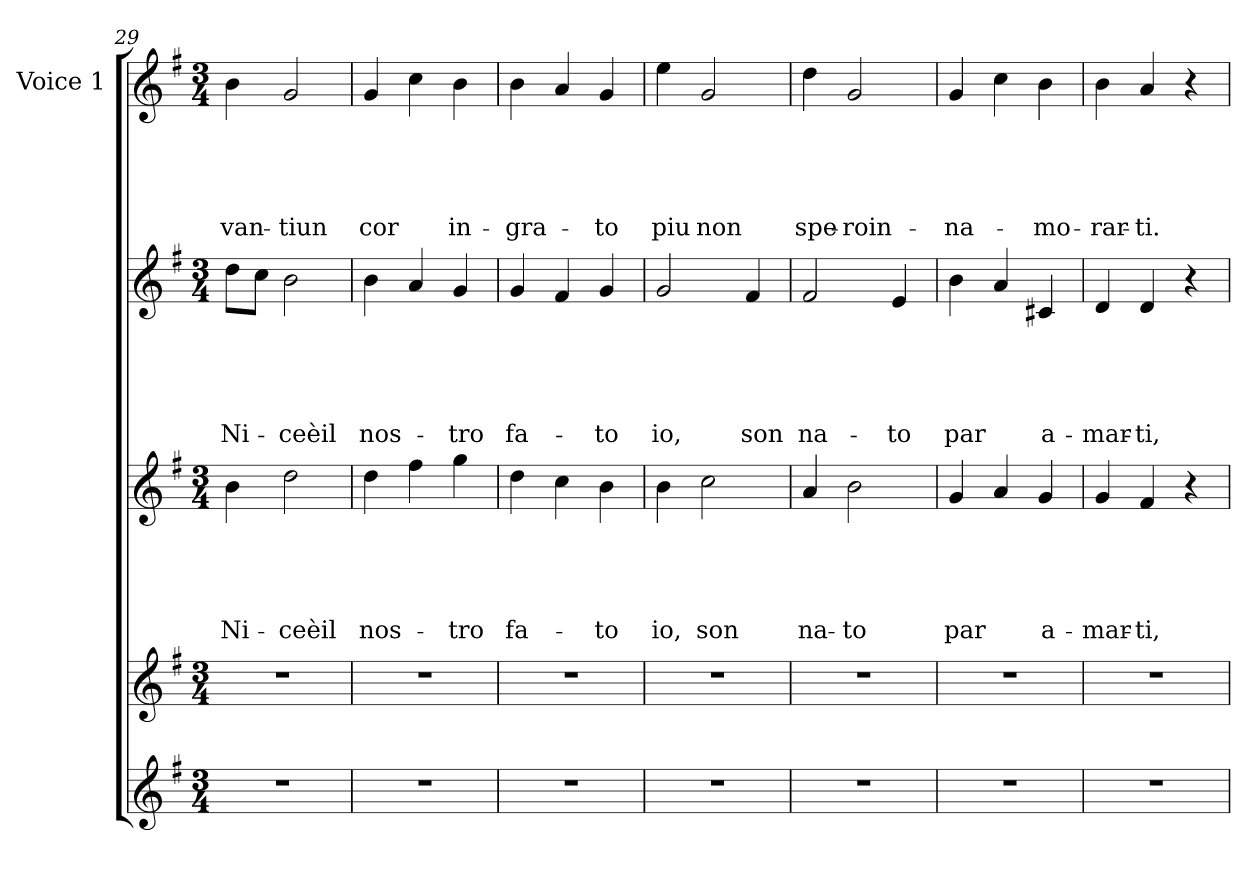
**kern	**kern	**kern	**text	**text	**text	**text	**text	**kern	**text	**text	**text	**text	**text	**kern	**text	**text	**text	**text	**text
*part5	*part4	*part3	*part3	*part3	*part3	*part3	*part3	*part2	*part2	*part2	*part2	*part2	*part2	*part1	*part1	*part1	*part1	*part1	*part1
*staff5	*staff4	*staff3	*staff3	*staff3	*staff3	*staff3	*staff3	*staff2	*staff2	*staff2	*staff2	*staff2	*staff2	*staff1	*staff1	*staff1	*staff1	*staff1	*staff1
*	*	*	*	*	*	*	*	*	*	*	*	*	*	*I"Voice 1	*	*	*	*	*
*clefG2	*clefG2	*clefG2	*	*	*	*	*	*clefG2	*	*	*	*	*	*clefG2	*	*	*	*	*
*k[f#]	*k[f#]	*k[f#]	*	*	*	*	*	*k[f#]	*	*	*	*	*	*k[f#]	*	*	*	*	*
*G:	*G:	*G:	*	*	*	*	*	*G:	*	*	*	*	*	*G:	*	*	*	*	*
*M3/4	*M3/4	*M3/4	*	*	*	*	*	*M3/4	*	*	*	*	*	*M3/4	*	*	*	*	*
=29	=29	=29	=29	=29	=29	=29	=29	=29	=29	=29	=29	=29	=29	=29	=29	=29	=29	=29	=29
2.r	2.r	4b\	.	.	.	.	Ni-	8dd\L	.	.	.	.	Ni-	4b\	.	.	.	.	van-
.	.	.	.	.	.	.	.	8cc\J	.	.	.	.	.	.	.	.	.	.	.
.	.	2dd\	.	.	.	.	-ceèil	2b\	.	.	.	.	-ceèil	2g/	.	.	.	.	-tiun
=30	=30	=30	=30	=30	=30	=30	=30	=30	=30	=30	=30	=30	=30	=30	=30	=30	=30	=30	=30
2.r	2.r	4dd\	.	.	.	.	nos-	4b\	.	.	.	.	nos-	4g/	.	.	.	.	cor
.	.	4ff#\	.	.	.	.	.	4a/	.	.	.	.	.	4cc\	.	.	.	.	.
.	.	4gg\	.	.	.	.	-tro	4g/	.	.	.	.	-tro	4b\	.	.	.	.	in-
=31	=31	=31	=31	=31	=31	=31	=31	=31	=31	=31	=31	=31	=31	=31	=31	=31	=31	=31	=31
2.r	2.r	4dd\	.	.	.	.	fa-	4g/	.	.	.	.	fa-	4b\	.	.	.	.	-gra-
.	.	4cc\	.	.	.	.	.	4f#/	.	.	.	.	.	4a/	.	.	.	.	.
.	.	4b\	.	.	.	.	-to	4g/	.	.	.	.	-to	4g/	.	.	.	.	-to
=32	=32	=32	=32	=32	=32	=32	=32	=32	=32	=32	=32	=32	=32	=32	=32	=32	=32	=32	=32
2.r	2.r	4b\	.	.	.	.	io,	2g/	.	.	.	.	io,	4ee\	.	.	.	.	piu
.	.	2cc\	.	.	.	.	son	.	.	.	.	.	.	2g/	.	.	.	.	non
.	.	.	.	.	.	.	.	4f#/	.	.	.	.	son	.	.	.	.	.	.
=33	=33	=33	=33	=33	=33	=33	=33	=33	=33	=33	=33	=33	=33	=33	=33	=33	=33	=33	=33
2.r	2.r	4a/	.	.	.	.	na-	2f#/	.	.	.	.	na-	4dd\	.	.	.	.	spe-
.	.	2b\	.	.	.	.	-to	.	.	.	.	.	.	2g/	.	.	.	.	-roin-
.	.	.	.	.	.	.	.	4e/	.	.	.	.	-to	.	.	.	.	.	.
=34	=34	=34	=34	=34	=34	=34	=34	=34	=34	=34	=34	=34	=34	=34	=34	=34	=34	=34	=34
2.r	2.r	4g/	.	.	.	.	par	4b\	.	.	.	.	par	4g/	.	.	.	.	-na-
.	.	4a/	.	.	.	.	.	4a/	.	.	.	.	.	4cc\	.	.	.	.	.
.	.	4g/	.	.	.	.	a-	4c#X/	.	.	.	.	a-	4b\	.	.	.	.	-mo-
=35	=35	=35	=35	=35	=35	=35	=35	=35	=35	=35	=35	=35	=35	=35	=35	=35	=35	=35	=35
2.r	2.r	4g/	.	.	.	.	-mar-	4d/	.	.	.	.	-mar-	4b\	.	.	.	.	-rar-
.	.	4f#/	.	.	.	.	-ti,	4d/	.	.	.	.	-ti,	4a/	.	.	.	.	-ti.
.	.	4r	.	.	.	.	.	4r	.	.	.	.	.	4r	.	.	.	.	.
=	=	=	=	=	=	=	=	=	=	=	=	=	=	=	=	=	=	=	=
*-	*-	*-	*-	*-	*-	*-	*-	*-	*-	*-	*-	*-	*-	*-	*-	*-	*-	*-	*-
